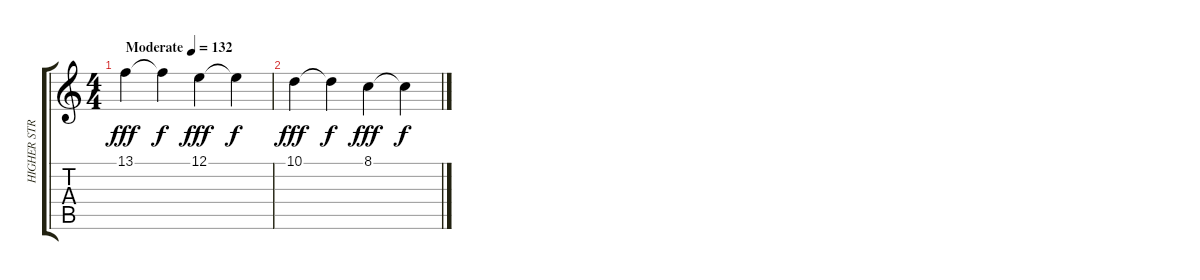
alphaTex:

\track ("HIGHER STRINGS" "HIGHER STR") {instrument stringensemble1}
\staff {score tabs}
\tuning (E4 B3 G3 D3 A2 E2) {hide}
\ts (4 4)
\tempo (132 "Moderate")
\clef g2
\ks c
13.1.4{dy fff instrument stringensemble1} 13.1{t}.4{dy f} 12.1.4{dy fff} 12.1{t}.4{dy f} |
10.1.4{dy fff} 10.1{t}.4{dy f} 8.1.4{dy fff} 8.1{t}.4{dy f}
